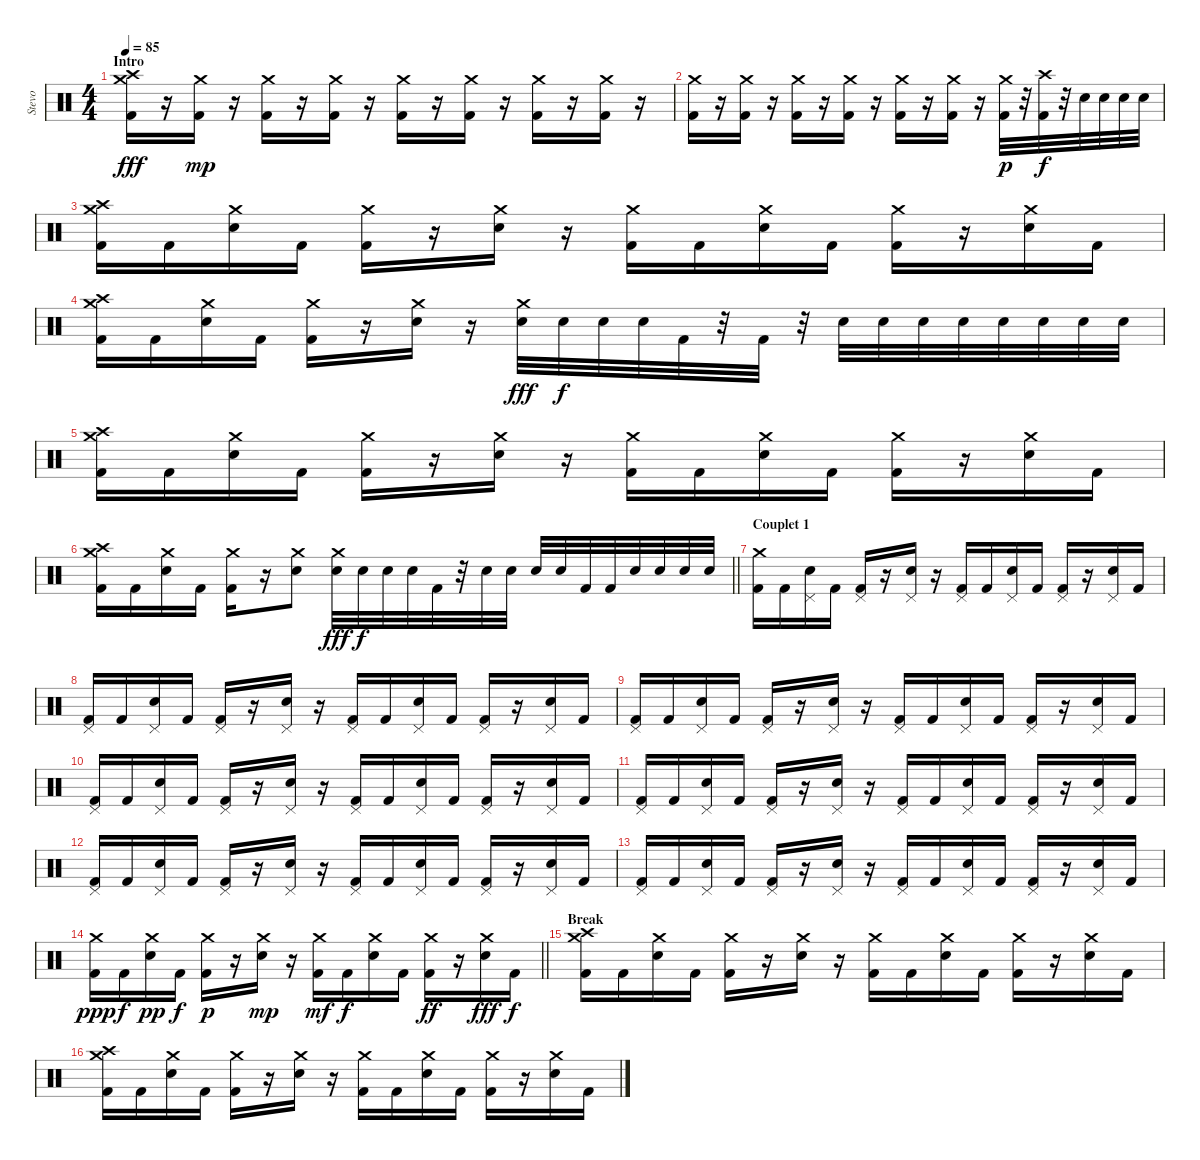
\track ("Stevo" "Stevo") {instrument percussion}
\staff {score}
\articulation defaults
\ts (4 4)
\section ("" "Intro")
\tempo 85
\clef neutral
\ks c
("Crash high (hit)" "Crash medium (hit)" "Kick (hit) 2").16{dy fff} r.16 ("Crash medium (hit)" "Kick (hit) 2").16{dy mp} r.16 ("Crash medium (hit)" "Kick (hit) 2").16 r.16 ("Crash medium (hit)" "Kick (hit) 2").16 r.16 ("Crash medium (hit)" "Kick (hit) 2").16 r.16 ("Crash medium (hit)" "Kick (hit) 2").16 r.16 ("Crash medium (hit)" "Kick (hit) 2").16 r.16 ("Crash medium (hit)" "Kick (hit) 2").16 r.16 |
("Crash medium (hit)" "Kick (hit) 2").16 r.16 ("Crash medium (hit)" "Kick (hit) 2").16 r.16 ("Crash medium (hit)" "Kick (hit) 2").16 r.16 ("Crash medium (hit)" "Kick (hit) 2").16 r.16 ("Crash medium (hit)" "Kick (hit) 2").16 r.16 ("Crash medium (hit)" "Kick (hit) 2").16 r.16 ("Crash medium (hit)" "Kick (hit) 2").32{dy p} r.32 ("Crash high (hit)" "Kick (hit) 2").32{dy f} r.32 "Electric Snare (hit)".32 "Electric Snare (hit)".32 "Electric Snare (hit)".32 "Electric Snare (hit)".32 |
("Crash high (hit)" "Crash medium (hit)" "Kick (hit) 2").16 "Kick (hit) 2".16 ("Crash medium (hit)" "Electric Snare (hit)").16 "Kick (hit) 2".16 ("Crash medium (hit)" "Kick (hit) 2").16 r.16 ("Crash medium (hit)" "Electric Snare (hit)").16 r.16 ("Crash medium (hit)" "Kick (hit) 2").16 "Kick (hit) 2".16 ("Crash medium (hit)" "Electric Snare (hit)").16 "Kick (hit) 2".16 ("Crash medium (hit)" "Kick (hit) 2").16 r.16 ("Crash medium (hit)" "Electric Snare (hit)").16 "Kick (hit) 2".16 |
("Crash high (hit)" "Crash medium (hit)" "Kick (hit) 2").16 "Kick (hit) 2".16 ("Crash medium (hit)" "Electric Snare (hit)").16 "Kick (hit) 2".16 ("Crash medium (hit)" "Kick (hit) 2").16 r.16 ("Crash medium (hit)" "Electric Snare (hit)").16 r.16 ("Crash medium (hit)" "Electric Snare (hit)").32{dy fff} "Electric Snare (hit)".32{dy f} "Electric Snare (hit)".32 "Electric Snare (hit)".32 "Kick (hit) 2".32 r.32 "Kick (hit) 2".32 r.32 "Electric Snare (hit)".32 "Electric Snare (hit)".32 "Electric Snare (hit)".32 "Electric Snare (hit)".32 "Electric Snare (hit)".32 "Electric Snare (hit)".32 "Electric Snare (hit)".32 "Electric Snare (hit)".32 |
("Crash high (hit)" "Crash medium (hit)" "Kick (hit) 2").16 "Kick (hit) 2".16 ("Crash medium (hit)" "Electric Snare (hit)").16 "Kick (hit) 2".16 ("Crash medium (hit)" "Kick (hit) 2").16 r.16 ("Crash medium (hit)" "Electric Snare (hit)").16 r.16 ("Crash medium (hit)" "Kick (hit) 2").16 "Kick (hit) 2".16 ("Crash medium (hit)" "Electric Snare (hit)").16 "Kick (hit) 2".16 ("Crash medium (hit)" "Kick (hit) 2").16 r.16 ("Crash medium (hit)" "Electric Snare (hit)").16 "Kick (hit) 2".16 |
\barLineRight lightlight
("Crash high (hit)" "Crash medium (hit)" "Kick (hit) 2").16 "Kick (hit) 2".16 ("Crash medium (hit)" "Electric Snare (hit)").16 "Kick (hit) 2".16 ("Crash medium (hit)" "Kick (hit) 2").16 r.16 ("Crash medium (hit)" "Electric Snare (hit)").8 ("Crash medium (hit)" "Electric Snare (hit)").32{dy fff} "Electric Snare (hit)".32{dy f} "Electric Snare (hit)".32 "Electric Snare (hit)".32 "Kick (hit) 2".32 r.32 "Electric Snare (hit)".32 "Electric Snare (hit)".32 "Electric Snare (hit)".32 "Electric Snare (hit)".32 "Kick (hit) 2".32 "Kick (hit) 2".32 "Electric Snare (hit)".32 "Electric Snare (hit)".32 "Electric Snare (hit)".32 "Electric Snare (hit)".32 |
\section ("" "Couplet 1")
("Crash medium (hit)" "Kick (hit) 2").16 "Kick (hit) 2".16 ("Pedal Hi-Hat (hit)" "Electric Snare (hit)").16 "Kick (hit) 2".16 ("Pedal Hi-Hat (hit)" "Kick (hit) 2").16 r.16 ("Pedal Hi-Hat (hit)" "Electric Snare (hit)").16 r.16 ("Pedal Hi-Hat (hit)" "Kick (hit) 2").16 "Kick (hit) 2".16 ("Pedal Hi-Hat (hit)" "Electric Snare (hit)").16 "Kick (hit) 2".16 ("Pedal Hi-Hat (hit)" "Kick (hit) 2").16 r.16 ("Pedal Hi-Hat (hit)" "Electric Snare (hit)").16 "Kick (hit) 2".16 |
("Pedal Hi-Hat (hit)" "Kick (hit) 2").16 "Kick (hit) 2".16 ("Pedal Hi-Hat (hit)" "Electric Snare (hit)").16 "Kick (hit) 2".16 ("Pedal Hi-Hat (hit)" "Kick (hit) 2").16 r.16 ("Pedal Hi-Hat (hit)" "Electric Snare (hit)").16 r.16 ("Pedal Hi-Hat (hit)" "Kick (hit) 2").16 "Kick (hit) 2".16 ("Pedal Hi-Hat (hit)" "Electric Snare (hit)").16 "Kick (hit) 2".16 ("Pedal Hi-Hat (hit)" "Kick (hit) 2").16 r.16 ("Pedal Hi-Hat (hit)" "Electric Snare (hit)").16 "Kick (hit) 2".16 |
("Pedal Hi-Hat (hit)" "Kick (hit) 2").16 "Kick (hit) 2".16 ("Pedal Hi-Hat (hit)" "Electric Snare (hit)").16 "Kick (hit) 2".16 ("Pedal Hi-Hat (hit)" "Kick (hit) 2").16 r.16 ("Pedal Hi-Hat (hit)" "Electric Snare (hit)").16 r.16 ("Pedal Hi-Hat (hit)" "Kick (hit) 2").16 "Kick (hit) 2".16 ("Pedal Hi-Hat (hit)" "Electric Snare (hit)").16 "Kick (hit) 2".16 ("Pedal Hi-Hat (hit)" "Kick (hit) 2").16 r.16 ("Pedal Hi-Hat (hit)" "Electric Snare (hit)").16 "Kick (hit) 2".16 |
("Pedal Hi-Hat (hit)" "Kick (hit) 2").16 "Kick (hit) 2".16 ("Pedal Hi-Hat (hit)" "Electric Snare (hit)").16 "Kick (hit) 2".16 ("Pedal Hi-Hat (hit)" "Kick (hit) 2").16 r.16 ("Pedal Hi-Hat (hit)" "Electric Snare (hit)").16 r.16 ("Pedal Hi-Hat (hit)" "Kick (hit) 2").16 "Kick (hit) 2".16 ("Pedal Hi-Hat (hit)" "Electric Snare (hit)").16 "Kick (hit) 2".16 ("Pedal Hi-Hat (hit)" "Kick (hit) 2").16 r.16 ("Pedal Hi-Hat (hit)" "Electric Snare (hit)").16 "Kick (hit) 2".16 |
("Pedal Hi-Hat (hit)" "Kick (hit) 2").16 "Kick (hit) 2".16 ("Pedal Hi-Hat (hit)" "Electric Snare (hit)").16 "Kick (hit) 2".16 ("Pedal Hi-Hat (hit)" "Kick (hit) 2").16 r.16 ("Pedal Hi-Hat (hit)" "Electric Snare (hit)").16 r.16 ("Pedal Hi-Hat (hit)" "Kick (hit) 2").16 "Kick (hit) 2".16 ("Pedal Hi-Hat (hit)" "Electric Snare (hit)").16 "Kick (hit) 2".16 ("Pedal Hi-Hat (hit)" "Kick (hit) 2").16 r.16 ("Pedal Hi-Hat (hit)" "Electric Snare (hit)").16 "Kick (hit) 2".16 |
("Pedal Hi-Hat (hit)" "Kick (hit) 2").16 "Kick (hit) 2".16 ("Pedal Hi-Hat (hit)" "Electric Snare (hit)").16 "Kick (hit) 2".16 ("Pedal Hi-Hat (hit)" "Kick (hit) 2").16 r.16 ("Pedal Hi-Hat (hit)" "Electric Snare (hit)").16 r.16 ("Pedal Hi-Hat (hit)" "Kick (hit) 2").16 "Kick (hit) 2".16 ("Pedal Hi-Hat (hit)" "Electric Snare (hit)").16 "Kick (hit) 2".16 ("Pedal Hi-Hat (hit)" "Kick (hit) 2").16 r.16 ("Pedal Hi-Hat (hit)" "Electric Snare (hit)").16 "Kick (hit) 2".16 |
("Pedal Hi-Hat (hit)" "Kick (hit) 2").16 "Kick (hit) 2".16 ("Pedal Hi-Hat (hit)" "Electric Snare (hit)").16 "Kick (hit) 2".16 ("Pedal Hi-Hat (hit)" "Kick (hit) 2").16 r.16 ("Pedal Hi-Hat (hit)" "Electric Snare (hit)").16 r.16 ("Pedal Hi-Hat (hit)" "Kick (hit) 2").16 "Kick (hit) 2".16 ("Pedal Hi-Hat (hit)" "Electric Snare (hit)").16 "Kick (hit) 2".16 ("Pedal Hi-Hat (hit)" "Kick (hit) 2").16 r.16 ("Pedal Hi-Hat (hit)" "Electric Snare (hit)").16 "Kick (hit) 2".16 |
\barLineRight lightlight
("Crash medium (hit)" "Kick (hit) 2").16{dy ppp} "Kick (hit) 2".16{dy f} ("Crash medium (hit)" "Electric Snare (hit)").16{dy pp} "Kick (hit) 2".16{dy f} ("Crash medium (hit)" "Kick (hit) 2").16{dy p} r.16 ("Crash medium (hit)" "Electric Snare (hit)").16{dy mp} r.16 ("Crash medium (hit)" "Kick (hit) 2").16{dy mf} "Kick (hit) 2".16{dy f} ("Crash medium (hit)" "Electric Snare (hit)").16 "Kick (hit) 2".16 ("Crash medium (hit)" "Kick (hit) 2").16{dy ff} r.16 ("Crash medium (hit)" "Electric Snare (hit)").16{dy fff} "Kick (hit) 2".16{dy f} |
\section ("" "Break")
("Crash high (hit)" "Crash medium (hit)" "Kick (hit) 2").16 "Kick (hit) 2".16 ("Crash medium (hit)" "Electric Snare (hit)").16 "Kick (hit) 2".16 ("Crash medium (hit)" "Kick (hit) 2").16 r.16 ("Crash medium (hit)" "Electric Snare (hit)").16 r.16 ("Crash medium (hit)" "Kick (hit) 2").16 "Kick (hit) 2".16 ("Crash medium (hit)" "Electric Snare (hit)").16 "Kick (hit) 2".16 ("Crash medium (hit)" "Kick (hit) 2").16 r.16 ("Crash medium (hit)" "Electric Snare (hit)").16 "Kick (hit) 2".16 |
("Crash high (hit)" "Crash medium (hit)" "Kick (hit) 2").16 "Kick (hit) 2".16 ("Crash medium (hit)" "Electric Snare (hit)").16 "Kick (hit) 2".16 ("Crash medium (hit)" "Kick (hit) 2").16 r.16 ("Crash medium (hit)" "Electric Snare (hit)").16 r.16 ("Crash medium (hit)" "Kick (hit) 2").16 "Kick (hit) 2".16 ("Crash medium (hit)" "Electric Snare (hit)").16 "Kick (hit) 2".16 ("Crash medium (hit)" "Kick (hit) 2").16 r.16 ("Crash medium (hit)" "Electric Snare (hit)").16 "Kick (hit) 2".16
